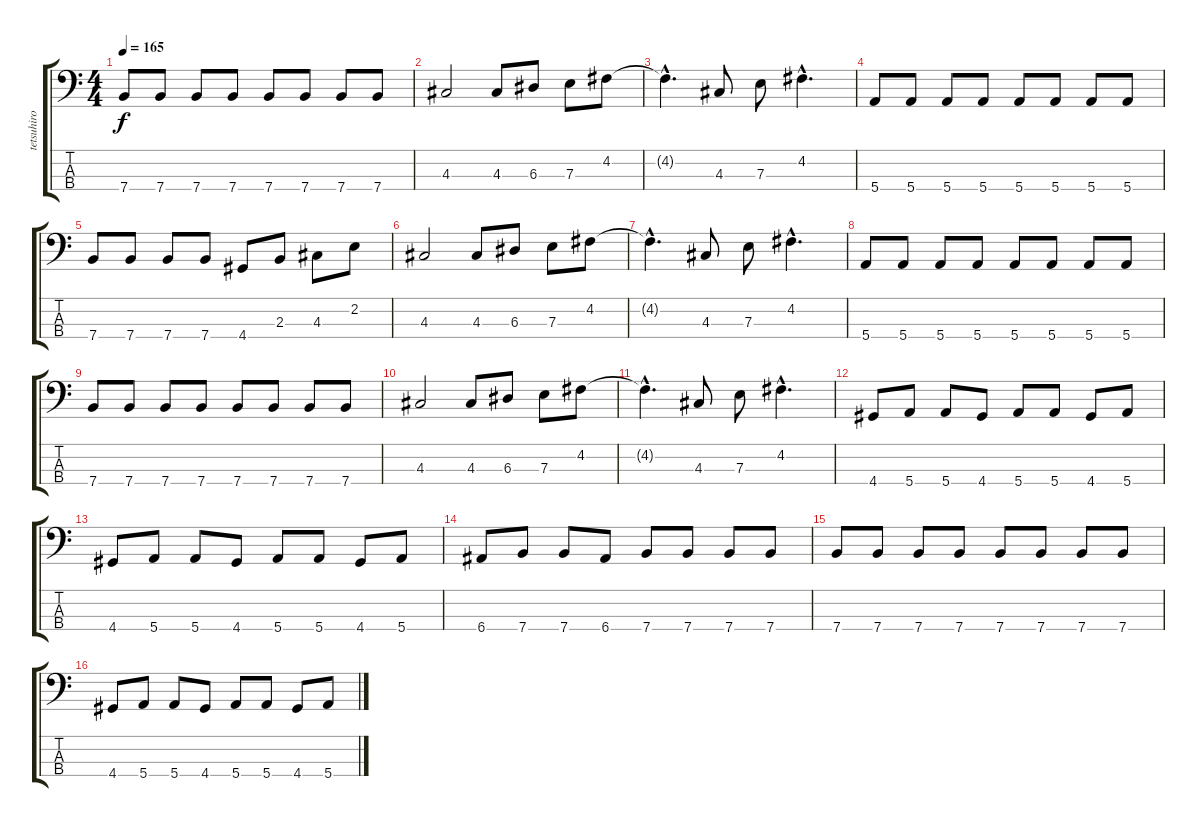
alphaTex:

\track ("tetsuhiro tanuma" "tetsuhiro ") {instrument electricbasspick}
\staff {score tabs}
\tuning (G2 D2 A1 E1) {hide}
\ts (4 4)
\tempo 165
\clef f4
\ks c
7.4.8{dy f} 7.4.8 7.4.8 7.4.8 7.4.8 7.4.8 7.4.8 7.4.8 |
4.3.2 4.3.8 6.3.8 7.3.8 4.2.8 |
4.2{hac t}.4{d} 4.3.8 7.3.8 4.2{hac}.4{d} |
5.4.8 5.4.8 5.4.8 5.4.8 5.4.8 5.4.8 5.4.8 5.4.8 |
7.4.8 7.4.8 7.4.8 7.4.8 4.4.8 2.3.8 4.3.8 2.2.8 |
4.3.2 4.3.8 6.3.8 7.3.8 4.2.8 |
4.2{hac t}.4{d} 4.3.8 7.3.8 4.2{hac}.4{d} |
5.4.8 5.4.8 5.4.8 5.4.8 5.4.8 5.4.8 5.4.8 5.4.8 |
7.4.8 7.4.8 7.4.8 7.4.8 7.4.8 7.4.8 7.4.8 7.4.8 |
4.3.2 4.3.8 6.3.8 7.3.8 4.2.8 |
4.2{hac t}.4{d} 4.3.8 7.3.8 4.2{hac}.4{d} |
4.4.8 5.4.8 5.4.8 4.4.8 5.4.8 5.4.8 4.4.8 5.4.8 |
4.4.8 5.4.8 5.4.8 4.4.8 5.4.8 5.4.8 4.4.8 5.4.8 |
6.4.8 7.4.8 7.4.8 6.4.8 7.4.8 7.4.8 7.4.8 7.4.8 |
7.4.8 7.4.8 7.4.8 7.4.8 7.4.8 7.4.8 7.4.8 7.4.8 |
4.4.8 5.4.8 5.4.8 4.4.8 5.4.8 5.4.8 4.4.8 5.4.8
